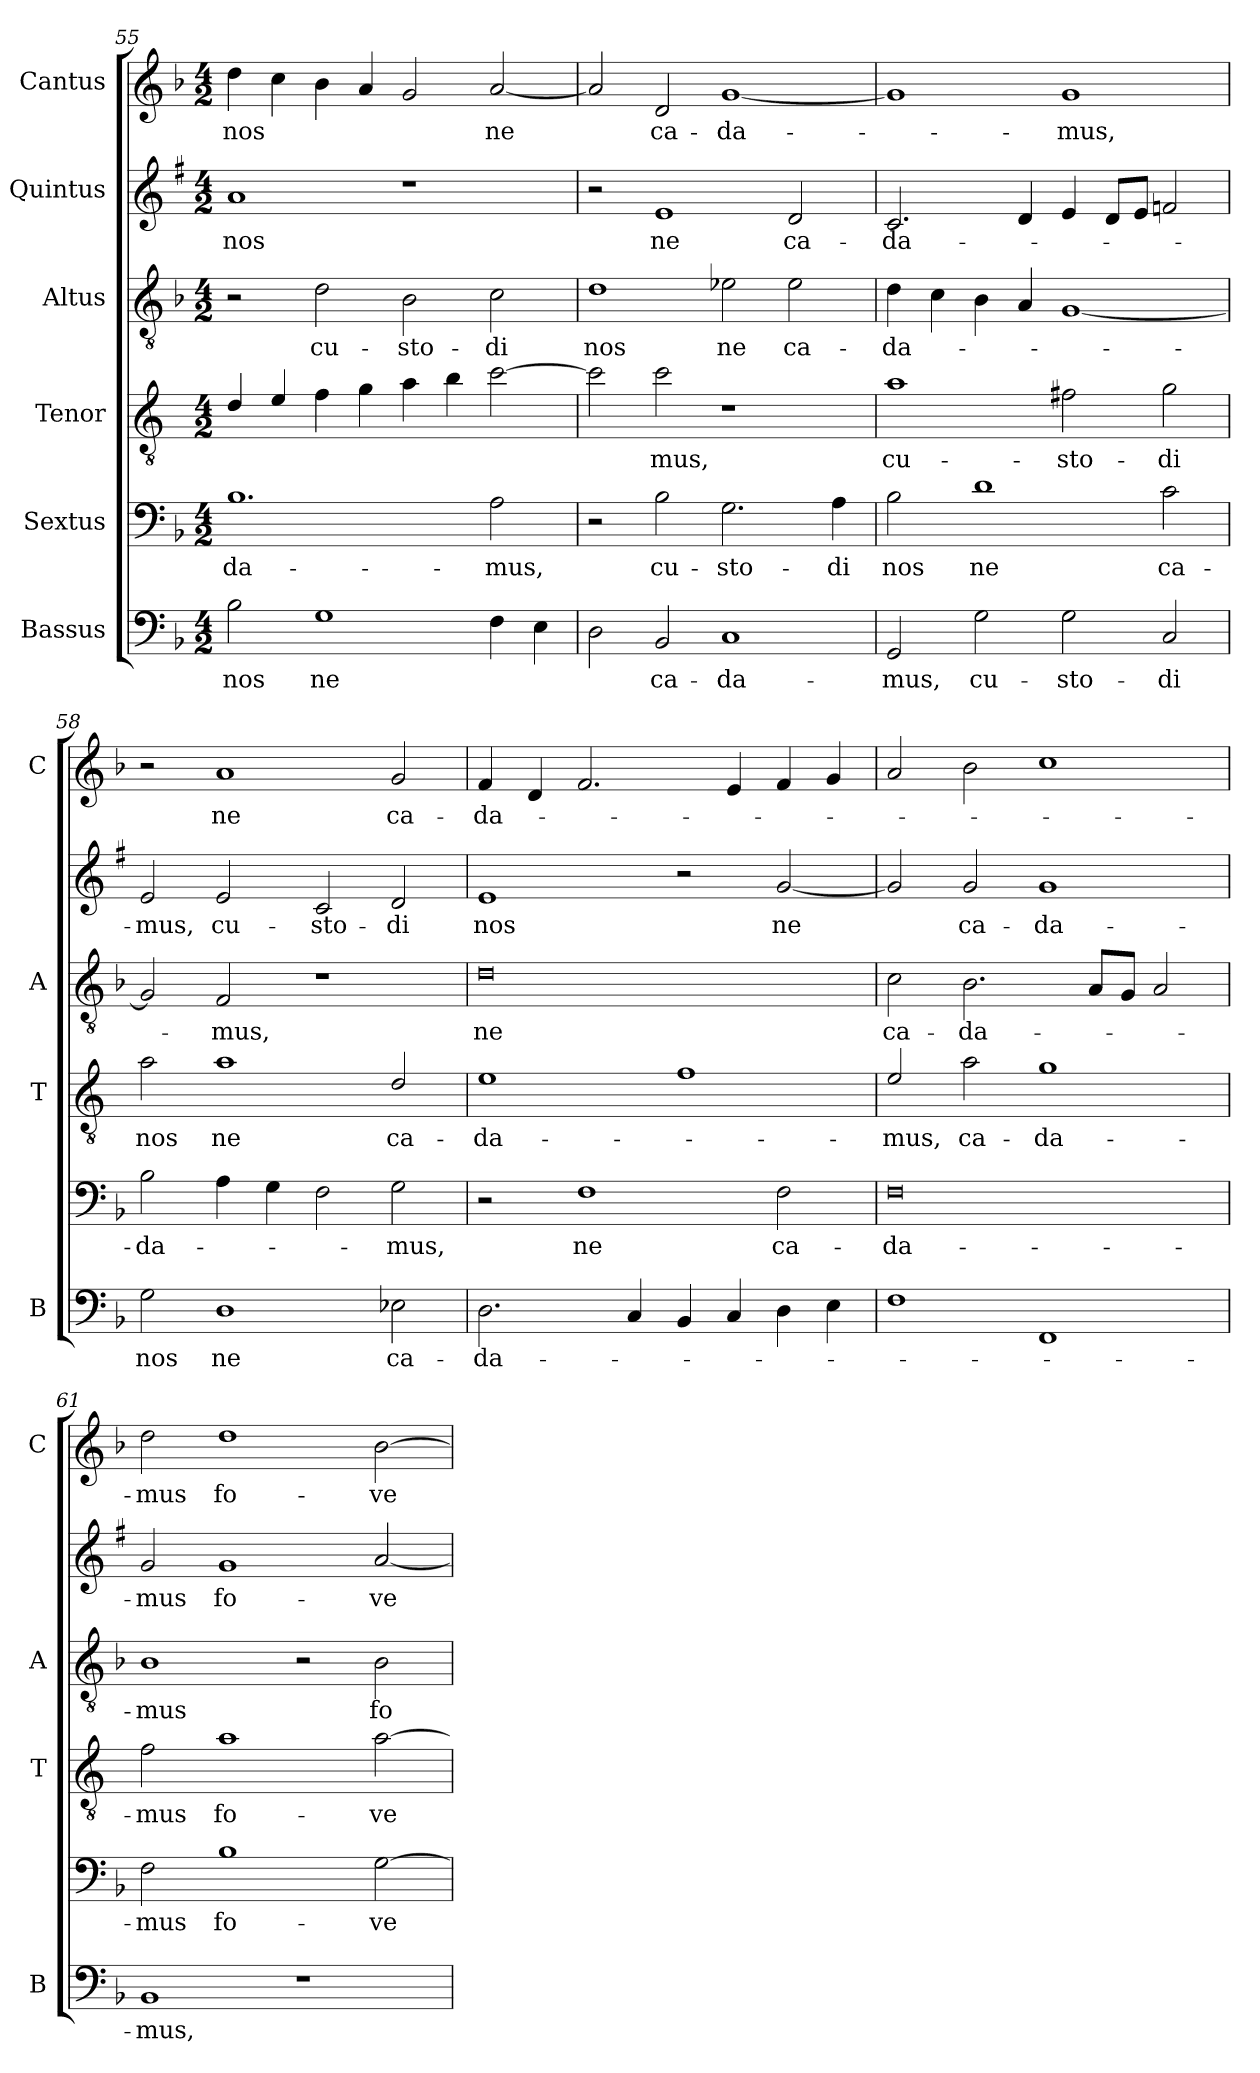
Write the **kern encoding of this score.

**kern	**text	**kern	**text	**kern	**text	**kern	**text	**kern	**text	**kern	**text
*part6	*part6	*part5	*part5	*part4	*part4	*part3	*part3	*part2	*part2	*part1	*part1
*staff6	*staff6	*staff5	*staff5	*staff4	*staff4	*staff3	*staff3	*staff2	*staff2	*staff1	*staff1
*I"Bassus	*	*I"Sextus	*	*I"Tenor	*	*I"Altus	*	*I"Quintus	*	*I"Cantus	*
*I'B	*	*	*	*I'T	*	*I'A	*	*	*	*I'C	*
*clefF4	*	*clefF4	*	*clefGv2	*	*clefGv2	*	*clefG2	*	*clefG2	*
*	*	*	*	*ITrd4c7	*	*	*	*ITrd1c2	*	*	*
*k[b-]	*	*k[b-]	*	*k[b-]	*	*k[b-]	*	*k[b-]	*	*k[b-]	*
*F:	*	*F:	*	*F:	*	*F:	*	*F:	*	*F:	*
*M4/2	*	*M4/2	*	*M4/2	*	*M4/2	*	*M4/2	*	*M4/2	*
=55	=55	=55	=55	=55	=55	=55	=55	=55	=55	=55	=55
!	!LO:LY:b	!	!LO:LY:b	!	!	!	!	!	!LO:LY:b	!	!LO:LY:b
2B-\	nos	1.B-	-da-	4G/	.	2r	.	1g	nos	4dd\	nos
.	.	.	.	4A/	.	.	.	.	.	4cc\	.
!	!LO:LY:b	!	!	!	!	!	!LO:LY:b	!	!	!	!
1G	ne	.	.	4B-\	.	2d\	cu-	.	.	4b-\	.
.	.	.	.	4c\	.	.	.	.	.	4a/	.
!	!	!	!	!	!	!	!LO:LY:b	!	!	!	!
.	.	.	.	4d\	.	2B-\	-sto-	1r	.	2g/	.
.	.	.	.	4e\	.	.	.	.	.	.	.
!	!	!	!LO:LY:b	!	!	!	!LO:LY:b	!	!	!	!LO:LY:b
4F\	.	2A\	-mus,	[2f\	.	2c\	-di	.	.	[2a/	ne
4E\	.	.	.	.	.	.	.	.	.	.	.
=56	=56	=56	=56	=56	=56	=56	=56	=56	=56	=56	=56
!	!	!	!	!	!	!	!LO:LY:b	!	!	!	!
2D\	.	2r	.	2f\]	.	1d	nos	2r	.	2a/]	.
!	!LO:LY:b	!	!LO:LY:b	!	!LO:LY:b	!	!	!	!LO:LY:b	!	!LO:LY:b
2BB-/	ca-	2B-\	cu-	2f\	-mus,	.	.	1d	ne	2d/	ca-
!	!LO:LY:b	!	!LO:LY:b	!	!	!	!LO:LY:b	!	!	!	!LO:LY:b
1C	-da-	2.G\	-sto-	1r	.	2e-X\	ne	.	.	[1g	-da-
!	!	!	!	!	!	!	!LO:LY:b	!	!LO:LY:b	!	!
.	.	.	.	.	.	2e-\	ca-	2c/	ca-	.	.
!	!	!	!LO:LY:b	!	!	!	!	!	!	!	!
.	.	4A\	-di	.	.	.	.	.	.	.	.
=57	=57	=57	=57	=57	=57	=57	=57	=57	=57	=57	=57
!	!LO:LY:b	!	!LO:LY:b	!	!LO:LY:b	!	!LO:LY:b	!	!LO:LY:b	!	!
2GG/	-mus,	2B-\	nos	1d	cu-	4d\	-da-	2.B-/	-da-	1g]	.
.	.	.	.	.	.	4c\	.	.	.	.	.
!	!LO:LY:b	!	!LO:LY:b	!	!	!	!	!	!	!	!
2G\	cu-	1d	ne	.	.	4B-\	.	.	.	.	.
.	.	.	.	.	.	4A/	.	4c/	.	.	.
!	!LO:LY:b	!	!	!	!LO:LY:b	!	!	!	!	!	!LO:LY:b
2G\	-sto-	.	.	2Bn\	-sto-	[1G	.	4d/	.	1g	-mus,
.	.	.	.	.	.	.	.	8c/L	.	.	.
.	.	.	.	.	.	.	.	8d/J	.	.	.
!	!LO:LY:b	!	!LO:LY:b	!	!LO:LY:b	!	!	!	!	!	!
2C/	-di	2c\	ca-	2c\	-di	.	.	2e-X/	.	.	.
=58	=58	=58	=58	=58	=58	=58	=58	=58	=58	=58	=58
!	!LO:LY:b	!	!LO:LY:b	!	!LO:LY:b	!	!	!	!LO:LY:b	!	!
2G\	nos	2B-\	-da-	2d\	nos	2G/]	.	2d/	-mus,	2r	.
!	!LO:LY:b	!	!	!	!LO:LY:b	!	!LO:LY:b	!	!LO:LY:b	!	!LO:LY:b
1D	ne	4A\	.	1d	ne	2F/	-mus,	2d/	cu-	1a	ne
.	.	4G\	.	.	.	.	.	.	.	.	.
!	!	!	!	!	!	!	!	!	!LO:LY:b	!	!
.	.	2F\	.	.	.	1r	.	2B-/	-sto-	.	.
!	!LO:LY:b	!	!LO:LY:b	!	!LO:LY:b	!	!	!	!LO:LY:b	!	!LO:LY:b
2E-X\	ca-	2G\	-mus,	2G/	ca-	.	.	2c/	-di	2g/	ca-
=59	=59	=59	=59	=59	=59	=59	=59	=59	=59	=59	=59
!	!LO:LY:b	!	!	!	!LO:LY:b	!	!LO:LY:b	!	!LO:LY:b	!	!LO:LY:b
2.D\	-da-	2r	.	1A	-da-	0d	ne	1d	nos	4f/	-da-
.	.	.	.	.	.	.	.	.	.	4d/	.
!	!	!	!LO:LY:b	!	!	!	!	!	!	!	!
.	.	1F	ne	.	.	.	.	.	.	2.f/	.
4C/	.	.	.	.	.	.	.	.	.	.	.
4BB-/	.	.	.	1B-	.	.	.	2r	.	.	.
4C/	.	.	.	.	.	.	.	.	.	4e/	.
!	!	!	!LO:LY:b	!	!	!	!	!	!LO:LY:b	!	!
4D\	.	2F\	ca-	.	.	.	.	[2f/	ne	4f/	.
4E\	.	.	.	.	.	.	.	.	.	4g/	.
!!LO:LB:g=z
=60	=60	=60	=60	=60	=60	=60	=60	=60	=60	=60	=60
!	!	!	!LO:LY:b	!	!LO:LY:b	!	!LO:LY:b	!	!	!	!
1F	.	0F	-da-	2A/	-mus,	2c\	ca-	2f/]	.	2a/	.
!	!	!	!	!	!LO:LY:b	!	!LO:LY:b	!	!LO:LY:b	!	!
.	.	.	.	2d\	ca-	2.B-\	-da-	2f/	ca-	2b-\	.
!	!	!	!	!	!LO:LY:b	!	!	!	!LO:LY:b	!	!
1FF	.	.	.	1c	-da-	.	.	1f	-da-	1cc	.
.	.	.	.	.	.	8A/L	.	.	.	.	.
.	.	.	.	.	.	8G/J	.	.	.	.	.
.	.	.	.	.	.	2A/	.	.	.	.	.
=61	=61	=61	=61	=61	=61	=61	=61	=61	=61	=61	=61
!	!LO:LY:b	!	!LO:LY:b	!	!LO:LY:b	!	!LO:LY:b	!	!LO:LY:b	!	!LO:LY:b
1BB-	-mus,	2F\	-mus	2B-\	-mus	1B-	-mus	2f/	-mus	2dd\	-mus
!	!	!	!LO:LY:b	!	!LO:LY:b	!	!	!	!LO:LY:b	!	!LO:LY:b
.	.	1B-	fo-	1d	fo-	.	.	1f	fo-	1dd	fo-
1r	.	.	.	.	.	2r	.	.	.	.	.
!	!	!	!LO:LY:b	!	!LO:LY:b	!	!LO:LY:b	!	!LO:LY:b	!	!LO:LY:b
.	.	[2G\	-ve	[2d\	-ve	2B-\	fo-	[2g/	-ve	[2b-\	-ve
=	=	=	=	=	=	=	=	=	=	=	=
*-	*-	*-	*-	*-	*-	*-	*-	*-	*-	*-	*-
